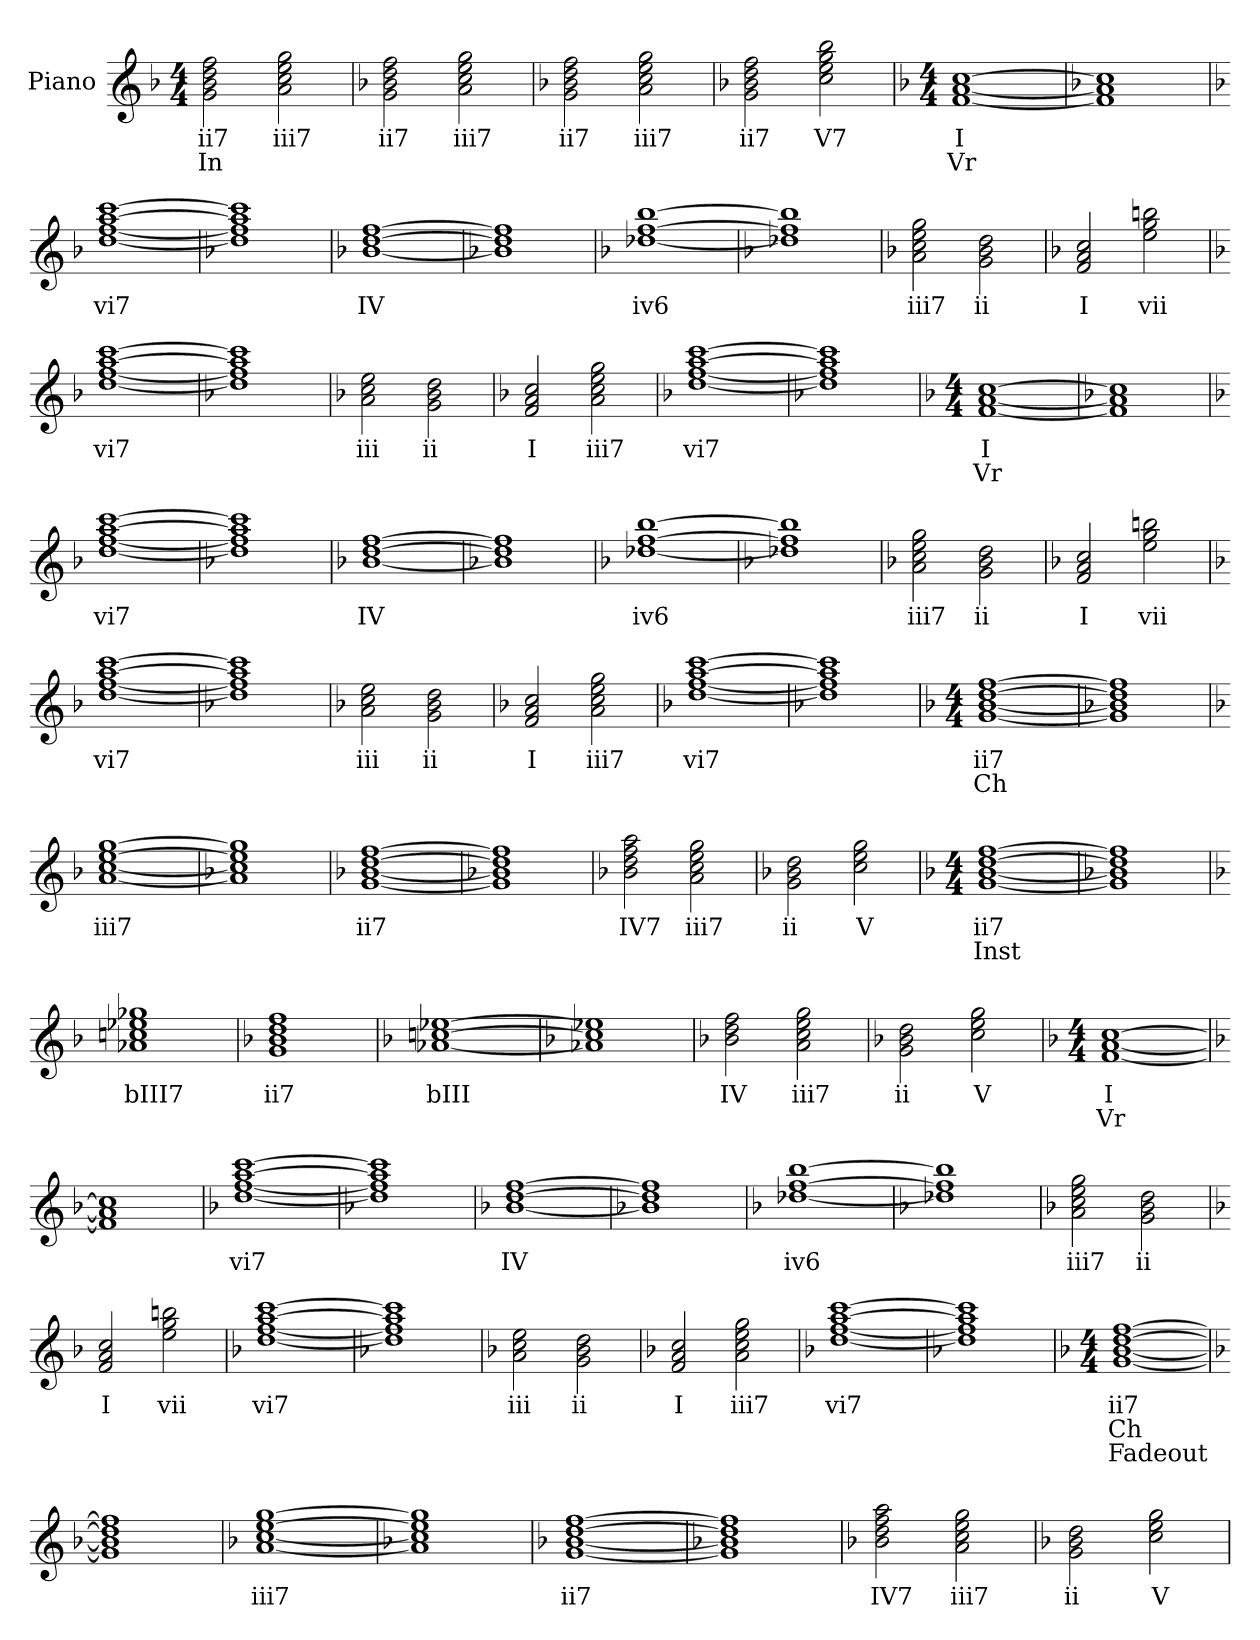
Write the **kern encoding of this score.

**kern	**text	**text	**text
*part1	*part1	*part1	*part1
*staff1	*staff1	*staff1	*staff1
*I"Piano	*	*	*
*I'Pno	*	*	*
*k[b-]	*	*	*
*F:	*	*	*
*M4/4	*	*	*
=	=	=	=
2g 2b- 2dd 2ff	ii7	In	.
2a 2cc 2ee 2gg	iii7	.	.
=	=	=	=
*k[b-]	*	*	*
*F:	*	*	*
2g 2b- 2dd 2ff	ii7	.	.
2a 2cc 2ee 2gg	iii7	.	.
=	=	=	=
*k[b-]	*	*	*
*F:	*	*	*
2g 2b- 2dd 2ff	ii7	.	.
2a 2cc 2ee 2gg	iii7	.	.
=	=	=	=
*k[b-]	*	*	*
*F:	*	*	*
2g 2b- 2dd 2ff	ii7	.	.
2cc 2ee 2gg 2bb-	V7	.	.
=	=	=	=
*k[b-]	*	*	*
*F:	*	*	*
*M4/4	*	*	*
[1f [1a [1cc	I	Vr	.
=	=	=	=
*k[b-]	*	*	*
*F:	*	*	*
1f] 1a] 1cc]	.	.	.
=	=	=	=
*k[b-]	*	*	*
*F:	*	*	*
[1dd [1ff [1aa [1ccc	vi7	.	.
=	=	=	=
*k[b-]	*	*	*
*F:	*	*	*
1dd] 1ff] 1aa] 1ccc]	.	.	.
=	=	=	=
*k[b-]	*	*	*
*F:	*	*	*
[1b- [1dd [1ff	IV	.	.
=	=	=	=
*k[b-]	*	*	*
*F:	*	*	*
1b-] 1dd] 1ff]	.	.	.
=	=	=	=
*k[b-]	*	*	*
*F:	*	*	*
[1dd-X [1ff [1bb-	iv6	.	.
=	=	=	=
*k[b-]	*	*	*
*F:	*	*	*
1dd-X] 1ff] 1bb-]	.	.	.
=	=	=	=
*k[b-]	*	*	*
*F:	*	*	*
2a 2cc 2ee 2gg	iii7	.	.
2g 2b- 2dd	ii	.	.
=	=	=	=
*k[b-]	*	*	*
*F:	*	*	*
2f 2a 2cc	I	.	.
2ee 2gg 2bbn	vii	.	.
=	=	=	=
*k[b-]	*	*	*
*F:	*	*	*
[1dd [1ff [1aa [1ccc	vi7	.	.
=	=	=	=
*k[b-]	*	*	*
*F:	*	*	*
1dd] 1ff] 1aa] 1ccc]	.	.	.
=	=	=	=
*k[b-]	*	*	*
*F:	*	*	*
2a 2cc 2ee	iii	.	.
2g 2b- 2dd	ii	.	.
=	=	=	=
*k[b-]	*	*	*
*F:	*	*	*
2f 2a 2cc	I	.	.
2a 2cc 2ee 2gg	iii7	.	.
=	=	=	=
*k[b-]	*	*	*
*F:	*	*	*
[1dd [1ff [1aa [1ccc	vi7	.	.
=	=	=	=
*k[b-]	*	*	*
*F:	*	*	*
1dd] 1ff] 1aa] 1ccc]	.	.	.
=	=	=	=
*k[b-]	*	*	*
*F:	*	*	*
*M4/4	*	*	*
[1f [1a [1cc	I	Vr	.
=	=	=	=
*k[b-]	*	*	*
*F:	*	*	*
1f] 1a] 1cc]	.	.	.
=	=	=	=
*k[b-]	*	*	*
*F:	*	*	*
[1dd [1ff [1aa [1ccc	vi7	.	.
=	=	=	=
*k[b-]	*	*	*
*F:	*	*	*
1dd] 1ff] 1aa] 1ccc]	.	.	.
=	=	=	=
*k[b-]	*	*	*
*F:	*	*	*
[1b- [1dd [1ff	IV	.	.
=	=	=	=
*k[b-]	*	*	*
*F:	*	*	*
1b-] 1dd] 1ff]	.	.	.
=	=	=	=
*k[b-]	*	*	*
*F:	*	*	*
[1dd-X [1ff [1bb-	iv6	.	.
=	=	=	=
*k[b-]	*	*	*
*F:	*	*	*
1dd-X] 1ff] 1bb-]	.	.	.
=	=	=	=
*k[b-]	*	*	*
*F:	*	*	*
2a 2cc 2ee 2gg	iii7	.	.
2g 2b- 2dd	ii	.	.
=	=	=	=
*k[b-]	*	*	*
*F:	*	*	*
2f 2a 2cc	I	.	.
2ee 2gg 2bbn	vii	.	.
=	=	=	=
*k[b-]	*	*	*
*F:	*	*	*
[1dd [1ff [1aa [1ccc	vi7	.	.
=	=	=	=
*k[b-]	*	*	*
*F:	*	*	*
1dd] 1ff] 1aa] 1ccc]	.	.	.
=	=	=	=
*k[b-]	*	*	*
*F:	*	*	*
2a 2cc 2ee	iii	.	.
2g 2b- 2dd	ii	.	.
=	=	=	=
*k[b-]	*	*	*
*F:	*	*	*
2f 2a 2cc	I	.	.
2a 2cc 2ee 2gg	iii7	.	.
=	=	=	=
*k[b-]	*	*	*
*F:	*	*	*
[1dd [1ff [1aa [1ccc	vi7	.	.
=	=	=	=
*k[b-]	*	*	*
*F:	*	*	*
1dd] 1ff] 1aa] 1ccc]	.	.	.
=	=	=	=
*k[b-]	*	*	*
*F:	*	*	*
*M4/4	*	*	*
[1g [1b- [1dd [1ff	ii7	Ch	.
=	=	=	=
*k[b-]	*	*	*
*F:	*	*	*
1g] 1b-] 1dd] 1ff]	.	.	.
=	=	=	=
*k[b-]	*	*	*
*F:	*	*	*
[1a [1cc [1ee [1gg	iii7	.	.
=	=	=	=
*k[b-]	*	*	*
*F:	*	*	*
1a] 1cc] 1ee] 1gg]	.	.	.
=	=	=	=
*k[b-]	*	*	*
*F:	*	*	*
[1g [1b- [1dd [1ff	ii7	.	.
=	=	=	=
*k[b-]	*	*	*
*F:	*	*	*
1g] 1b-] 1dd] 1ff]	.	.	.
=	=	=	=
*k[b-]	*	*	*
*F:	*	*	*
2b- 2dd 2ff 2aa	IV7	.	.
2a 2cc 2ee 2gg	iii7	.	.
=	=	=	=
*k[b-]	*	*	*
*F:	*	*	*
2g 2b- 2dd	ii	.	.
2cc 2ee 2gg	V	.	.
=	=	=	=
*k[b-]	*	*	*
*F:	*	*	*
*M4/4	*	*	*
[1g [1b- [1dd [1ff	ii7	Inst	.
=	=	=	=
*k[b-]	*	*	*
*F:	*	*	*
1g] 1b-] 1dd] 1ff]	.	.	.
=	=	=	=
*k[b-]	*	*	*
*F:	*	*	*
1a-X 1ccn 1ee-X 1gg-X	bIII7	.	.
=	=	=	=
*k[b-]	*	*	*
*F:	*	*	*
1g 1b- 1dd 1ff	ii7	.	.
=	=	=	=
*k[b-]	*	*	*
*F:	*	*	*
[1a-X [1ccn [1ee-X	bIII	.	.
=	=	=	=
*k[b-]	*	*	*
*F:	*	*	*
1a-X] 1ccn] 1ee-X]	.	.	.
=	=	=	=
*k[b-]	*	*	*
*F:	*	*	*
2b- 2dd 2ff	IV	.	.
2a 2cc 2ee 2gg	iii7	.	.
=	=	=	=
*k[b-]	*	*	*
*F:	*	*	*
2g 2b- 2dd	ii	.	.
2cc 2ee 2gg	V	.	.
=	=	=	=
*k[b-]	*	*	*
*F:	*	*	*
*M4/4	*	*	*
[1f [1a [1cc	I	Vr	.
=	=	=	=
*k[b-]	*	*	*
*F:	*	*	*
1f] 1a] 1cc]	.	.	.
=	=	=	=
*k[b-]	*	*	*
*F:	*	*	*
[1dd [1ff [1aa [1ccc	vi7	.	.
=	=	=	=
*k[b-]	*	*	*
*F:	*	*	*
1dd] 1ff] 1aa] 1ccc]	.	.	.
=	=	=	=
*k[b-]	*	*	*
*F:	*	*	*
[1b- [1dd [1ff	IV	.	.
=	=	=	=
*k[b-]	*	*	*
*F:	*	*	*
1b-] 1dd] 1ff]	.	.	.
=	=	=	=
*k[b-]	*	*	*
*F:	*	*	*
[1dd-X [1ff [1bb-	iv6	.	.
=	=	=	=
*k[b-]	*	*	*
*F:	*	*	*
1dd-X] 1ff] 1bb-]	.	.	.
=	=	=	=
*k[b-]	*	*	*
*F:	*	*	*
2a 2cc 2ee 2gg	iii7	.	.
2g 2b- 2dd	ii	.	.
=	=	=	=
*k[b-]	*	*	*
*F:	*	*	*
2f 2a 2cc	I	.	.
2ee 2gg 2bbn	vii	.	.
=	=	=	=
*k[b-]	*	*	*
*F:	*	*	*
[1dd [1ff [1aa [1ccc	vi7	.	.
=	=	=	=
*k[b-]	*	*	*
*F:	*	*	*
1dd] 1ff] 1aa] 1ccc]	.	.	.
=	=	=	=
*k[b-]	*	*	*
*F:	*	*	*
2a 2cc 2ee	iii	.	.
2g 2b- 2dd	ii	.	.
=	=	=	=
*k[b-]	*	*	*
*F:	*	*	*
2f 2a 2cc	I	.	.
2a 2cc 2ee 2gg	iii7	.	.
=	=	=	=
*k[b-]	*	*	*
*F:	*	*	*
[1dd [1ff [1aa [1ccc	vi7	.	.
=	=	=	=
*k[b-]	*	*	*
*F:	*	*	*
1dd] 1ff] 1aa] 1ccc]	.	.	.
=	=	=	=
*k[b-]	*	*	*
*F:	*	*	*
*M4/4	*	*	*
[1g [1b- [1dd [1ff	ii7	Ch	Fadeout
=	=	=	=
*k[b-]	*	*	*
*F:	*	*	*
1g] 1b-] 1dd] 1ff]	.	.	.
=	=	=	=
*k[b-]	*	*	*
*F:	*	*	*
[1a [1cc [1ee [1gg	iii7	.	.
=	=	=	=
*k[b-]	*	*	*
*F:	*	*	*
1a] 1cc] 1ee] 1gg]	.	.	.
=	=	=	=
*k[b-]	*	*	*
*F:	*	*	*
[1g [1b- [1dd [1ff	ii7	.	.
=	=	=	=
*k[b-]	*	*	*
*F:	*	*	*
1g] 1b-] 1dd] 1ff]	.	.	.
=	=	=	=
*k[b-]	*	*	*
*F:	*	*	*
2b- 2dd 2ff 2aa	IV7	.	.
2a 2cc 2ee 2gg	iii7	.	.
=	=	=	=
*k[b-]	*	*	*
*F:	*	*	*
2g 2b- 2dd	ii	.	.
2cc 2ee 2gg	V	.	.
=	=	=	=
*-	*-	*-	*-
